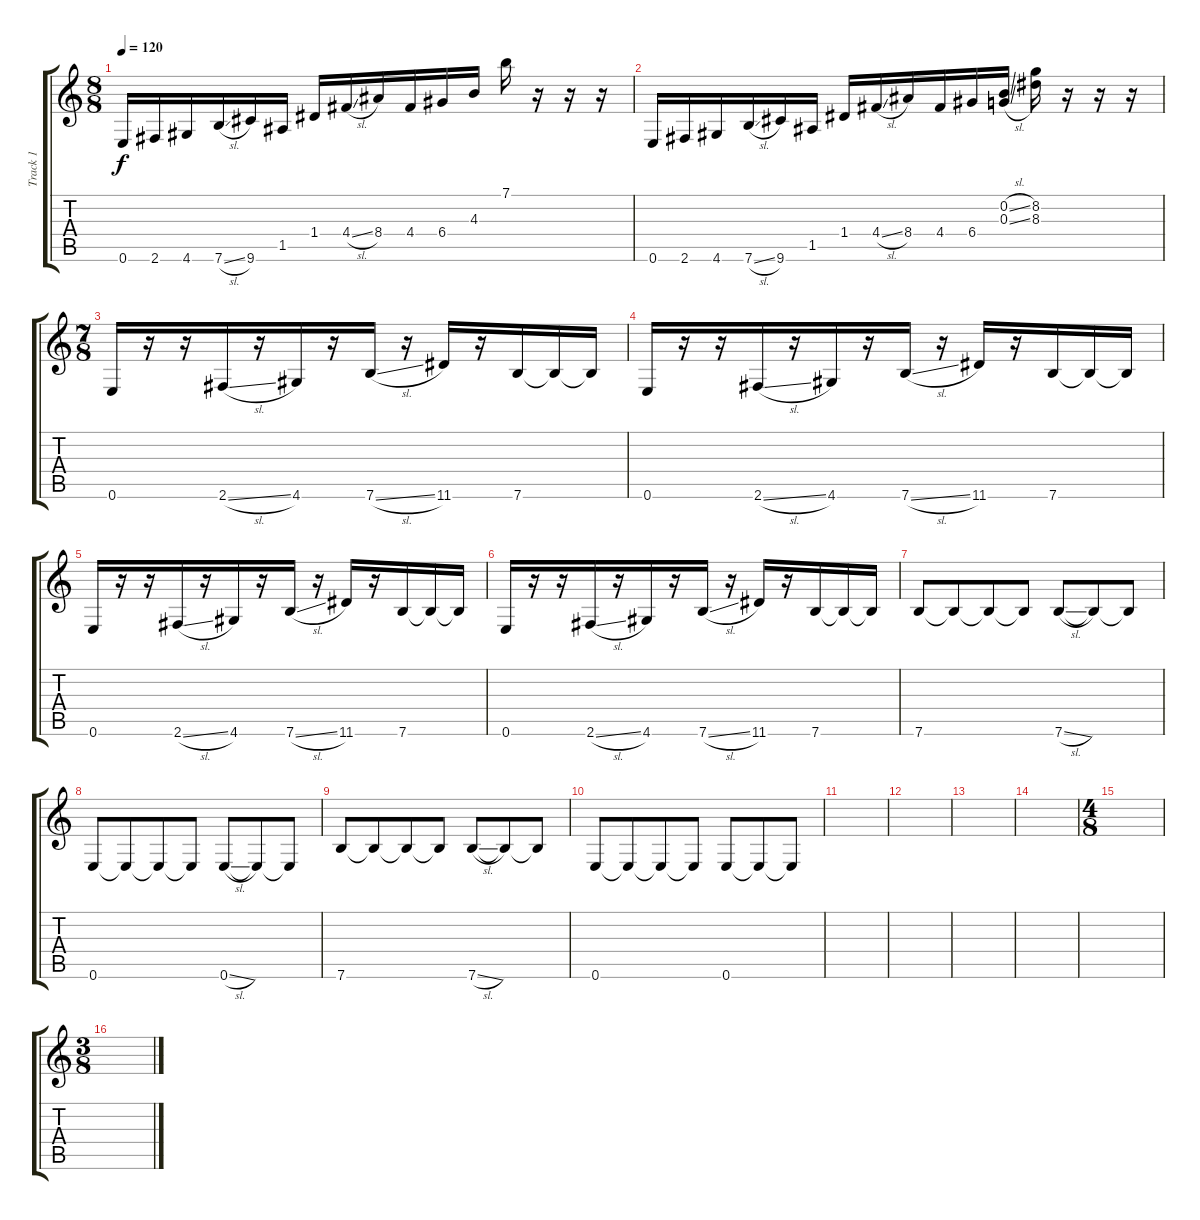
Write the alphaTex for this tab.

\track ("Track 1" "Track 1") {instrument electricguitarclean}
\staff {score tabs}
\tuning (E4 B3 G3 D3 A2 E2) {hide}
\ts (8 8)
\tempo 120
\clef g2
\ks c
0.6.16{dy f} 2.6.16 4.6.16 7.6{sl}.16 9.6.16 1.5.16 1.4.16 4.4{sl}.16 8.4.16 4.4.16 6.4.16 4.3.16 7.1.16 r.16 r.16 r.16 |
0.6.16 2.6.16 4.6.16 7.6{sl}.16 9.6.16 1.5.16 1.4.16 4.4{sl}.16 8.4.16 4.4.16 6.4.16 (0.2{sl} 0.3{sl}).16 (8.2 8.3).16 r.16 r.16 r.16 |
\ts (7 8)
0.6.16 r.16 r.16 2.6{sl}.16 r.16 4.6.16 r.16 7.6{sl}.16 r.16 11.6.16 r.16 7.6.16 7.6{t}.16 7.6{t}.16 |
0.6.16 r.16 r.16 2.6{sl}.16 r.16 4.6.16 r.16 7.6{sl}.16 r.16 11.6.16 r.16 7.6.16 7.6{t}.16 7.6{t}.16 |
0.6.16 r.16 r.16 2.6{sl}.16 r.16 4.6.16 r.16 7.6{sl}.16 r.16 11.6.16 r.16 7.6.16 7.6{t}.16 7.6{t}.16 |
0.6.16 r.16 r.16 2.6{sl}.16 r.16 4.6.16 r.16 7.6{sl}.16 r.16 11.6.16 r.16 7.6.16 7.6{t}.16 7.6{t}.16 |
7.6.8 7.6{t}.8 7.6{t}.8 7.6{t}.8 7.6{sl}.8 7.6{t}.8 7.6{t}.8 |
0.6.8 0.6{t}.8 0.6{t}.8 0.6{t}.8 0.6{sl}.8 0.6{t}.8 0.6{t}.8 |
7.6.8 7.6{t}.8 7.6{t}.8 7.6{t}.8 7.6{sl}.8 7.6{t}.8 7.6{t}.8 |
0.6.8 0.6{t}.8 0.6{t}.8 0.6{t}.8 0.6.8 0.6{t}.8 0.6{t}.8 |
|
|
|
|
\ts (4 8)
|
\ts (3 8)
